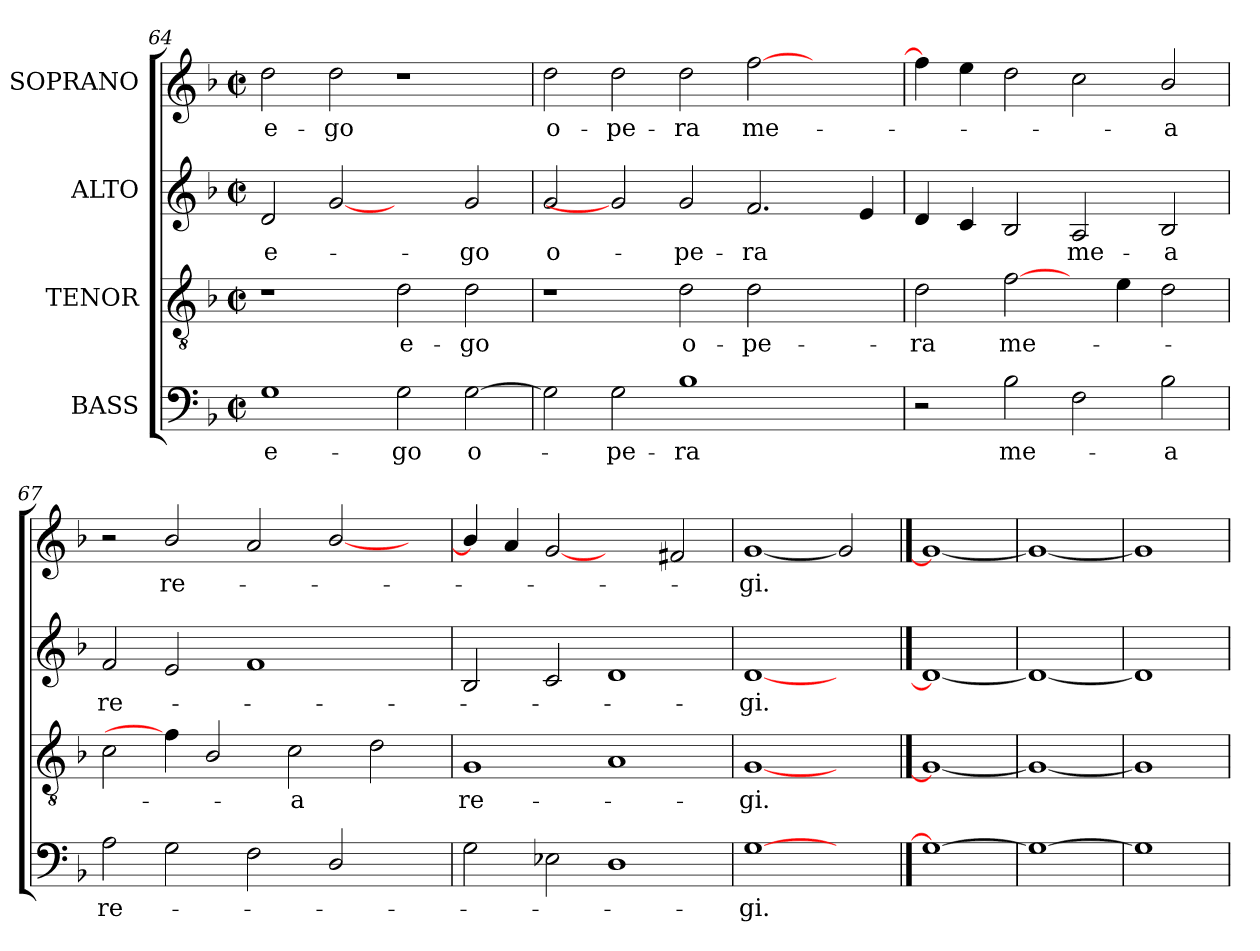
**kern	**text	**kern	**text	**kern	**text	**kern	**text
*part4	*part4	*part3	*part3	*part2	*part2	*part1	*part1
*staff4	*staff4	*staff3	*staff3	*staff2	*staff2	*staff1	*staff1
*I"BASS	*	*I"TENOR	*	*I"ALTO	*	*I"SOPRANO	*
*clefF4	*	*clefGv2	*	*clefG2	*	*clefG2	*
*k[b-]	*	*k[b-]	*	*k[b-]	*	*k[b-]	*
*F:	*	*F:	*	*F:	*	*F:	*
*M2/2	*	*M2/2	*	*M2/2	*	*M2/2	*
*met(c|)	*	*met(c|)	*	*met(c|)	*	*met(c|)	*
=64	=64	=64	=64	=64	=64	=64	=64
!	!LO:LY:b:rj	!	!	!	!LO:LY:b:rj	!	!LO:LY:b
1G	e-	1r	.	2d/	e-	2dd\	e-
!	!	!	!	!	!	!	!LO:LY:b
.	.	.	.	[2g	.	2dd\	-go
!	!LO:LY:b	!	!LO:LY:b	!	!	!	!
2G\	-go	2d\	e-	2ryy	.	1r	.
!	!LO:LY:b	!	!LO:LY:b	!	!LO:LY:b	!	!
[>2G\	o-	2d\	-go	2g/	-go	.	.
=65	=65	=65	=65	=65	=65	=65	=65
!	!	!	!	!	!LO:LY:b	!	!LO:LY:b
2G\]	.	1r	.	2g/	o-	2dd\	o-
!	!LO:LY:b	!	!	!	!	!	!LO:LY:b
2G\	-pe-	.	.	2g]	.	2dd\	-pe-
!	!LO:LY:b	!	!LO:LY:b	!	!LO:LY:b	!	!LO:LY:b
1B-	-ra	2d\	o-	2g/	-pe-	2dd\	-ra
!	!	!	!LO:LY:b	!	!LO:LY:b	!	!LO:LY:b
.	.	2d\	-pe-	2.f/	-ra	[<2ff\	me-
2ryy	.	2ryy	.	.	.	2ryy	.
.	.	.	.	4e/	.	.	.
!!LO:LB:g=z
=66	=66	=66	=66	=66	=66	=66	=66
!	!	!	!LO:LY:b	!	!	!	!
2r	.	2d\	-ra	4d/	.	4ff\]	.
.	.	.	.	4c/	.	4ee\	.
!	!LO:LY:b	!	!LO:LY:b	!	!	!	!
2B-\	me-	[2f\	me-	2B-/	.	2dd\	.
!	!	!	!	!	!LO:LY:b	!	!
2F\	.	4ryy	.	2A/	me-	2cc\	.
.	.	4e\	.	.	.	.	.
!	!LO:LY:b	!	!	!	!LO:LY:b	!	!LO:LY:b
2B-\	-a	2d\	.	2B-/	-a	2b-/	-a
=67	=67	=67	=67	=67	=67	=67	=67
!	!LO:LY:b	!	!	!	!LO:LY:b	!	!
2A\	re-	2c\	.	2f/	re-	2r	.
!	!	!	!	!	!	!	!LO:LY:b
2G\	.	4f\]	.	2e/	.	2b-/	re-
.	.	2B-/	.	.	.	.	.
2F\	.	.	.	1f	.	2a/	.
!	!	!	!LO:LY:b	!	!	!	!
.	.	2c\	-a	.	.	.	.
2D/	.	.	.	.	.	[<2b-/	.
.	.	2d\	.	.	.	.	.
4ryy	.	.	.	4ryy	.	4ryy	.
=68	=68	=68	=68	=68	=68	=68	=68
!	!	!	!LO:LY:b	!	!	!	!
2G\	.	1G	re-	2B-/	.	4b-/]	.
.	.	.	.	.	.	4a/	.
2E-\	.	.	.	2c/	.	[2g	.
1D	.	1A	.	1d	.	2ryy	.
.	.	.	.	.	.	2f#/	.
=69	=69	=69	=69	=69	=69	=69	=69
!	!LO:LY:b	!	!LO:LY:b	!	!LO:LY:b	!	!LO:LY:b
[1G	-gi.	[1G	-gi.	[1d	-gi.	[1g	-gi.
2ryy	.	2ryy	.	2ryy	.	2g]	.
==70	==70	==70	==70	==70	==70	==70	==70
1G_	.	1G_	.	1d_	.	1g_	.
=71	=71	=71	=71	=71	=71	=71	=71
1G_	.	1G_	.	1d_	.	1g_	.
=72	=72	=72	=72	=72	=72	=72	=72
1G]	.	1G]	.	1d]	.	1g]	.
=	=	=	=	=	=	=	=
*-	*-	*-	*-	*-	*-	*-	*-
